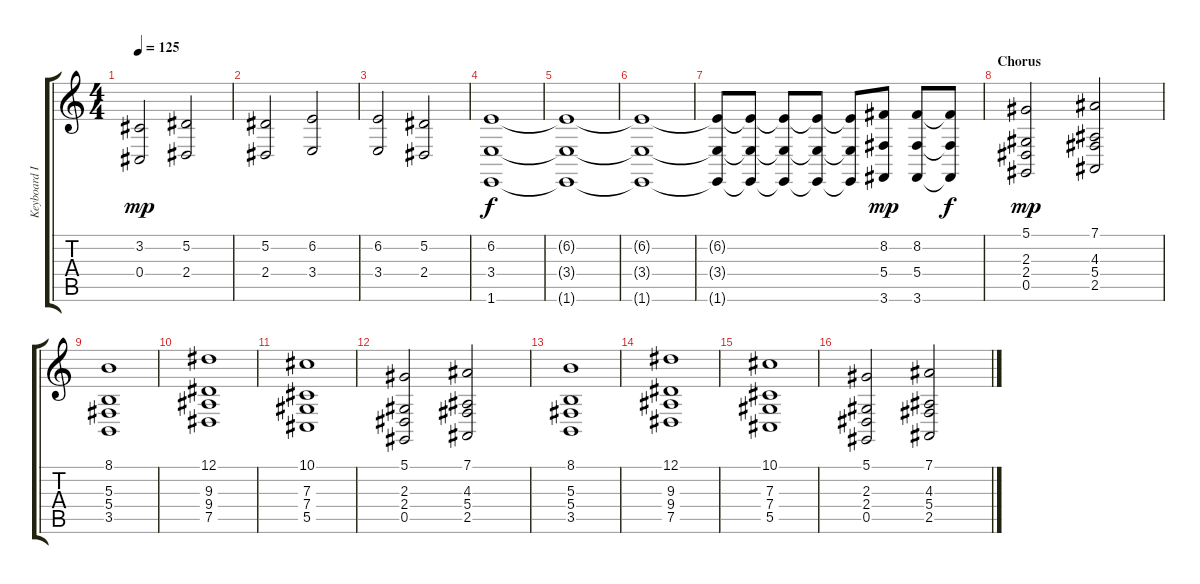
\track ("Keyboard I" "Keyboard I") {instrument stringensemble1}
\staff {score tabs}
\tuning (Eb4 Bb3 Gb3 Db3 Ab2 Eb2) {hide}
\ts (4 4)
\tempo 125
\clef g2
\ks c
(3.2 0.4).2{dy mp} (5.2 2.4).2 |
(5.2 2.4).2 (6.2 3.4).2 |
(6.2 3.4).2 (5.2 2.4).2 |
(6.2 3.4 1.6).1{dy f volume 10} |
(6.2{t} 3.4{t} 1.6{t}).1 |
(6.2{t} 3.4{t} 1.6{t}).1 |
(6.2{t} 3.4{t} 1.6{t}).8 (6.2{t} 3.4{t} 1.6{t}).8 (6.2{t} 3.4{t} 1.6{t}).8 (6.2{t} 3.4{t} 1.6{t}).8 (6.2{t} 3.4{t} 1.6{t}).8 (8.2 5.4 3.6).8{dy mp volume 13} (8.2 5.4 3.6).8 (8.2{t} 5.4{t} 3.6{t}).8{dy f} |
\section ("" "Chorus")
(5.1 2.3 2.4 0.5).2{dy mp} (7.1 4.3 5.4 2.5).2 |
(8.1 5.3 5.4 3.5).1 |
(12.1 9.3 9.4 7.5).1 |
(10.1 7.3 7.4 5.5).1 |
(5.1 2.3 2.4 0.5).2 (7.1 4.3 5.4 2.5).2 |
(8.1 5.3 5.4 3.5).1 |
(12.1 9.3 9.4 7.5).1 |
(10.1 7.3 7.4 5.5).1 |
(5.1 2.3 2.4 0.5).2 (7.1 4.3 5.4 2.5).2
